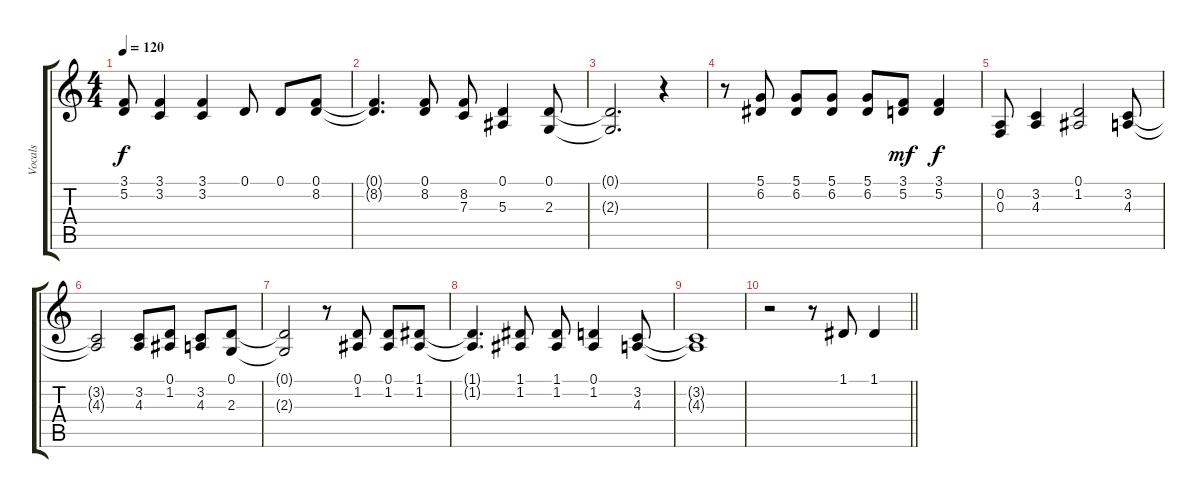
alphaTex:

\track ("Vocals" "Vocals") {instrument sopranosax}
\staff {score tabs}
\tuning (D4 A3 F3 C3 G2 D2) {hide}
\ts (4 4)
\tempo 120
\clef g2
\ks c
(3.1 5.2).8{dy f} (3.1 3.2).4 (3.1 3.2).4 0.1.8 0.1.8 (0.1 8.2).8 |
(0.1{t} 8.2{t}).4{d} (0.1 8.2).8 (8.2 7.3).8 (0.1 5.3).4 (0.1 2.3).8 |
(0.1{t} 2.3{t}).2{d} r.4 |
r.8 (5.1 6.2).8 (5.1 6.2).8 (5.1 6.2).8 (5.1 6.2).8 (3.1 5.2).8{dy mf} (3.1 5.2).4{dy f} |
(0.2 0.3).8 (3.2 4.3).4 (0.1 1.2).2 (3.2 4.3).8 |
(3.2{t} 4.3{t}).2 (3.2 4.3).8 (0.1 1.2).8 (3.2 4.3).8 (0.1 2.3).8 |
(0.1{t} 2.3{t}).2{volume 0} r.8 (0.1 1.2).8 (0.1 1.2).8 (1.1 1.2).8 |
(1.1{t} 1.2{t}).4{d} (1.1 1.2).8 (1.1 1.2).8 (0.1 1.2).4 (3.2 4.3).8 |
(3.2{t} 4.3{t}).1 |
\barLineRight lightlight
r.2 r.8 1.1.8 1.1.4
